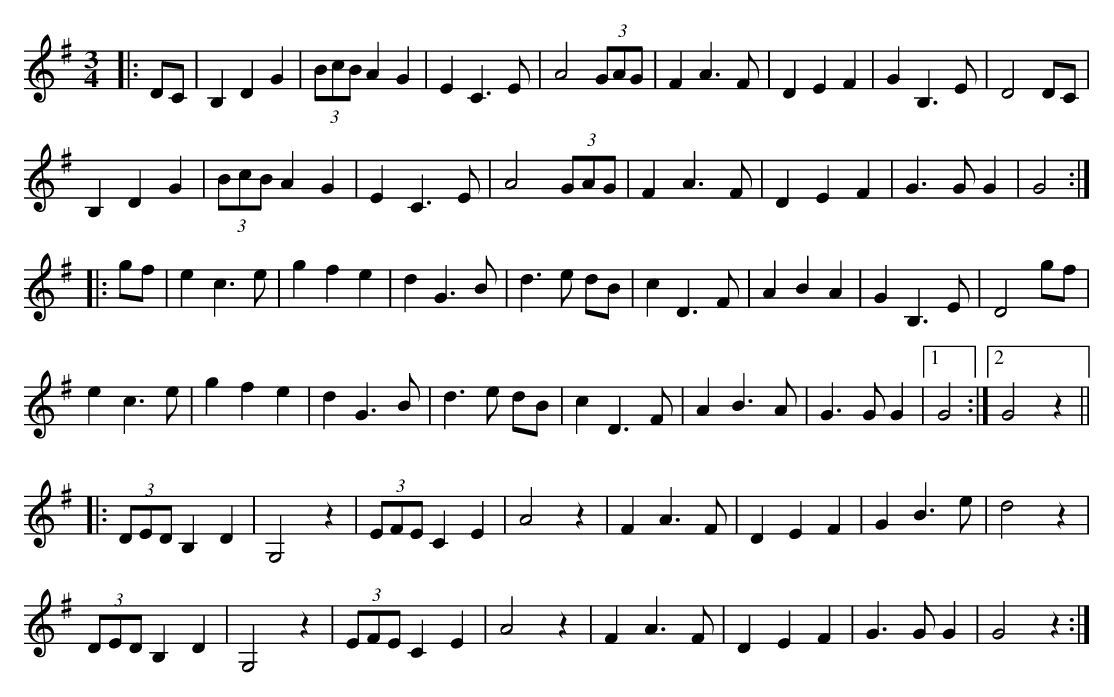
X:1
M:3/4
K:G
|:DC|B,2 D2 G2|(3BcB A2 G2|E2 C3 E|A4 (3GAG|F2 A3 F|D2 E2 F2|G2 B,3 E|D4 DC|
B,2 D2 G2|(3BcB A2 G2|E2 C3 E|A4 (3GAG|F2 A3 F|D2 E2 F2|G3 G G2|G4:|
|:gf|e2 c3 e|g2 f2 e2|d2 G3 B|d3 e dB|c2 D3 F|A2 B2 A2|G2 B,3 E|D4 gf|
e2 c3 e|g2 f2 e2|d2 G3 B|d3 e dB|c2 D3 F|A2 B3 A|G3 G G2|1 G4:|2 G4 z2||
|:(3DED B,2 D2|G,4 z2|(3EFE C2 E2|A4 z2|F2 A3 F|D2 E2 F2|G2 B3 e|d4 z2|
(3DED B,2 D2|G,4 z2|(3EFE C2 E2|A4 z2|F2 A3 F|D2 E2 F2|G3 G G2|G4 z2:|
